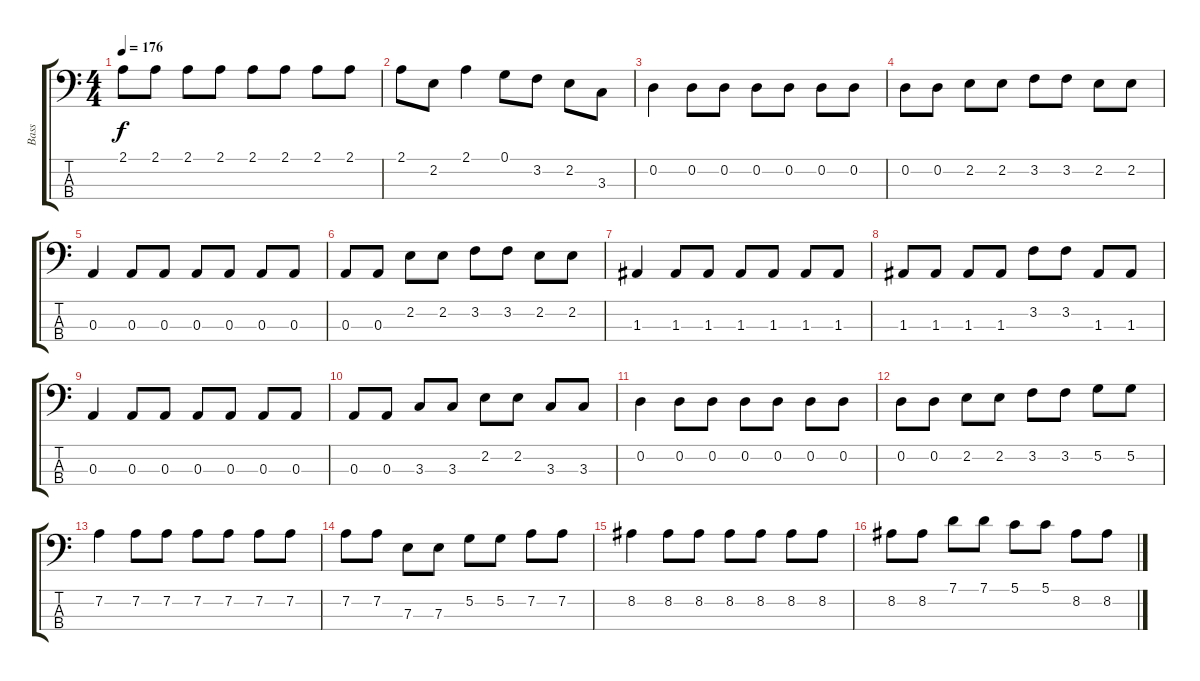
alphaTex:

\track ("Bass" "Bass") {instrument electricbasspick}
\staff {score tabs}
\tuning (G2 D2 A1 D1) {hide}
\ts (4 4)
\tempo 176
\clef f4
\ks c
2.1.8{dy f} 2.1.8 2.1.8 2.1.8 2.1.8 2.1.8 2.1.8 2.1.8 |
2.1.8 2.2.8 2.1.4 0.1.8 3.2.8 2.2.8 3.3.8 |
0.2.4 0.2.8 0.2.8 0.2.8 0.2.8 0.2.8 0.2.8 |
0.2.8 0.2.8 2.2.8 2.2.8 3.2.8 3.2.8 2.2.8 2.2.8 |
0.3.4 0.3.8 0.3.8 0.3.8 0.3.8 0.3.8 0.3.8 |
0.3.8 0.3.8 2.2.8 2.2.8 3.2.8 3.2.8 2.2.8 2.2.8 |
1.3.4 1.3.8 1.3.8 1.3.8 1.3.8 1.3.8 1.3.8 |
1.3.8 1.3.8 1.3.8 1.3.8 3.2.8 3.2.8 1.3.8 1.3.8 |
0.3.4 0.3.8 0.3.8 0.3.8 0.3.8 0.3.8 0.3.8 |
0.3.8 0.3.8 3.3.8 3.3.8 2.2.8 2.2.8 3.3.8 3.3.8 |
0.2.4 0.2.8 0.2.8 0.2.8 0.2.8 0.2.8 0.2.8 |
0.2.8 0.2.8 2.2.8 2.2.8 3.2.8 3.2.8 5.2.8 5.2.8 |
7.2.4 7.2.8 7.2.8 7.2.8 7.2.8 7.2.8 7.2.8 |
7.2.8 7.2.8 7.3.8 7.3.8 5.2.8 5.2.8 7.2.8 7.2.8 |
8.2.4 8.2.8 8.2.8 8.2.8 8.2.8 8.2.8 8.2.8 |
8.2.8 8.2.8 7.1.8 7.1.8 5.1.8 5.1.8 8.2.8 8.2.8
